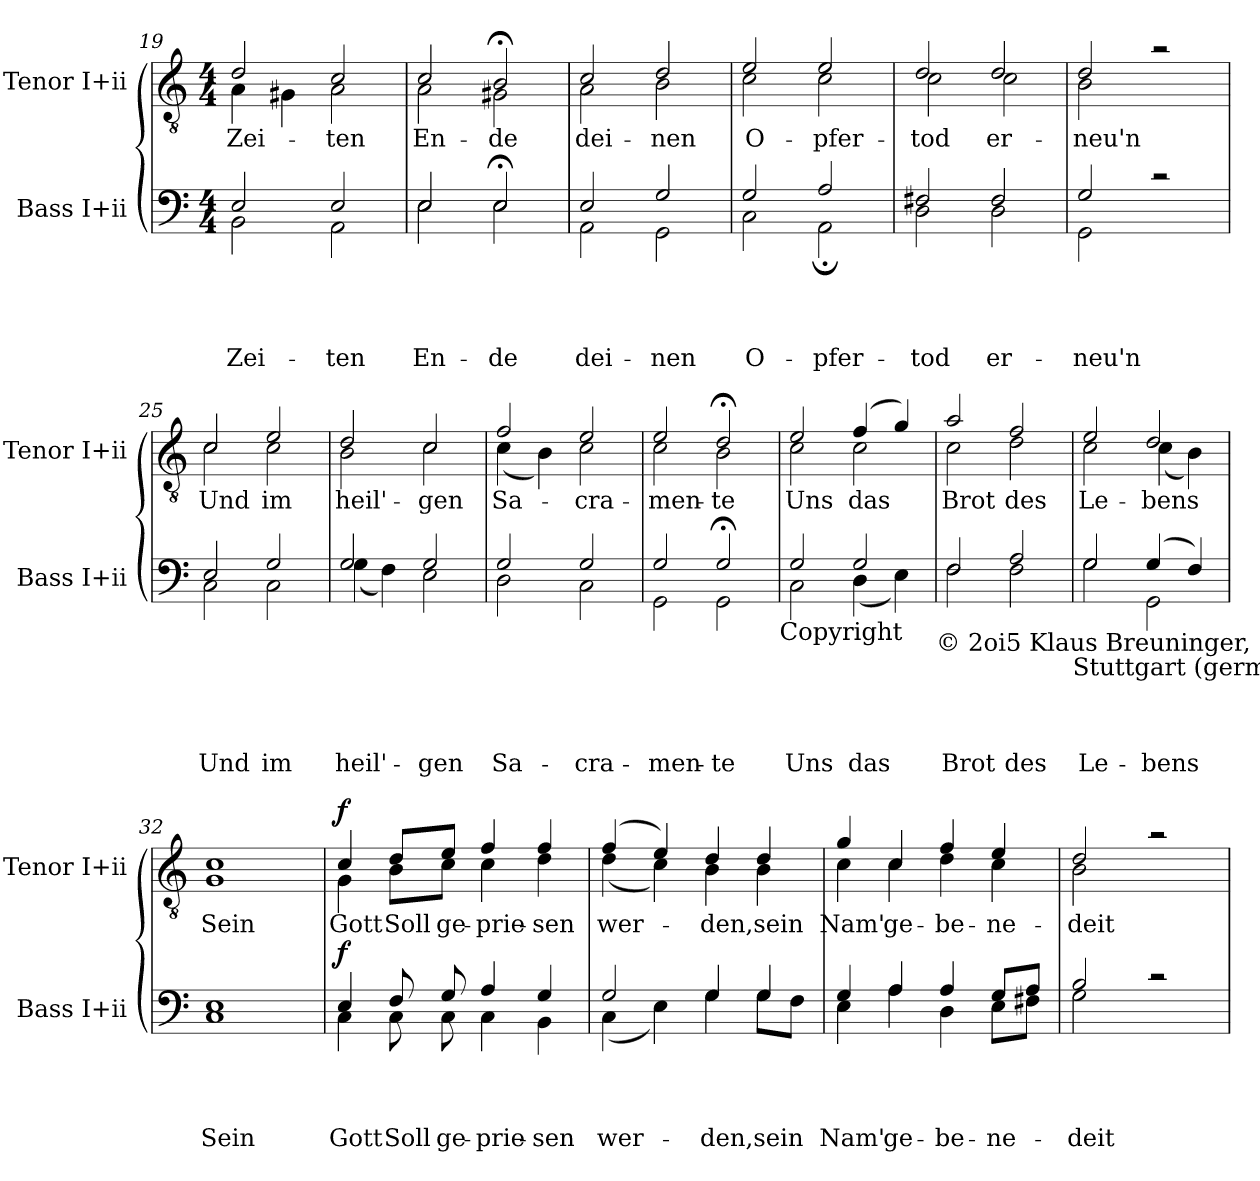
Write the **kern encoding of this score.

**kern	**text	**text	**text	**text	**dynam	**kern	**text	**dynam
*part2	*part2	*part2	*part2	*part2	*part2	*part1	*part1	*part1
*staff2	*staff2	*staff2	*staff2	*staff2	*staff2	*staff1	*staff1	*staff1
*I"Bass I+ii	*	*	*	*	*	*I"Tenor I+ii	*	*
*I'Bass I+ii	*	*	*	*	*	*I'Tenor I+ii	*	*
*clefF4	*	*	*	*	*	*clefGv2	*	*
*k[]	*	*	*	*	*	*k[]	*	*
*C:	*	*	*	*	*	*C:	*	*
*M4/4	*	*	*	*	*	*M4/4	*	*
=19	=19	=19	=19	=19	=19	=19	=19	=19
!	!	!	!	!LO:LY:b	!	!	!LO:LY:b	!
*^	*	*	*	*	*	*^	*	*
2E/	2BB\	.	.	.	Zei-	.	2d/	4A\	Zei-	.
.	.	.	.	.	.	.	.	4G#X\	.	.
!	!	!	!	!	!LO:LY:b	!	!	!	!LO:LY:b	!
2E/	2AA\	.	.	.	-ten	.	2c/	2A\	-ten	.
=20	=20	=20	=20	=20	=20	=20	=20	=20	=20	=20
!	!	!	!	!	!LO:LY:b	!	!	!	!LO:LY:b	!
2E/	2E\	.	.	.	En-	.	2c/	2A\	En-	.
!	!	!	!	!	!LO:LY:b	!	!	!	!LO:LY:b	!
2E;</	2E\	.	.	.	-de	.	2B;</	2G#X\	-de	.
!!LO:LB:g=z	!!
=21	=21	=21	=21	=21	=21	=21	=21	=21	=21	=21
!	!	!	!	!	!LO:LY:b	!	!	!	!LO:LY:b	!
2E/	2AA\	.	.	.	dei-	.	2c/	2A\	dei-	.
!	!	!	!	!	!LO:LY:b	!	!	!	!LO:LY:b	!
2G/	2GG\	.	.	.	-nen	.	2d/	2B\	-nen	.
=22	=22	=22	=22	=22	=22	=22	=22	=22	=22	=22
!	!	!	!	!	!LO:LY:b	!	!	!	!LO:LY:b	!
2G/	2C\	.	.	.	O-	.	2e/	2c\	O-	.
!	!	!	!	!	!LO:LY:b	!	!	!	!LO:LY:b	!
2A/	2AA;\	.	.	.	-pfer-	.	2e/	2c\	-pfer-	.
=23	=23	=23	=23	=23	=23	=23	=23	=23	=23	=23
!	!	!	!	!	!LO:LY:b	!	!	!	!LO:LY:b	!
2F#X/	2D\	.	.	.	-tod	.	2d/	2c\	-tod	.
!	!	!	!	!	!LO:LY:b	!	!	!	!LO:LY:b	!
2F#/	2D\	.	.	.	er-	.	2d/	2c\	er-	.
=24	=24	=24	=24	=24	=24	=24	=24	=24	=24	=24
!	!	!	!	!	!LO:LY:b	!	!	!	!LO:LY:b	!
2G/	2GG\	.	.	.	-neu'n	.	2d/	2B\	-neu'n	.
2rc	2ryy	.	.	.	.	.	2ra	2ryy	.	.
=25	=25	=25	=25	=25	=25	=25	=25	=25	=25	=25
!	!	!	!	!	!LO:LY:b	!	!	!	!LO:LY:b	!
2E/	2C\	.	.	.	Und	.	2c/	2c\	Und	.
!	!	!	!	!	!LO:LY:b	!	!	!	!LO:LY:b	!
2G/	2C\	.	.	.	im	.	2e/	2c\	im	.
=26	=26	=26	=26	=26	=26	=26	=26	=26	=26	=26
!	!	!	!	!	!LO:LY:b	!	!	!	!LO:LY:b	!
2G/	(<4G\	.	.	.	heil'-	.	2d/	2B\	heil'-	.
.	4F\)	.	.	.	.	.	.	.	.	.
!	!	!	!	!	!LO:LY:b	!	!	!	!LO:LY:b	!
2G/	2E\	.	.	.	-gen	.	2c/	2c\	-gen	.
!!LO:LB:g=z	!!
=27	=27	=27	=27	=27	=27	=27	=27	=27	=27	=27
!	!	!	!	!	!LO:LY:a	!	!	!	!LO:LY:b	!
2G/	2D\	.	.	.	Sa-	.	2f/	(<4c\	Sa-	.
.	.	.	.	.	.	.	.	4B\)	.	.
!	!	!	!	!	!LO:LY:a	!	!	!	!LO:LY:b	!
2G/	2C\	.	.	.	-cra-	.	2e/	2c\	-cra-	.
=28	=28	=28	=28	=28	=28	=28	=28	=28	=28	=28
!	!	!	!	!	!LO:LY:a	!	!	!	!LO:LY:b	!
2G/	2GG\	.	.	.	-men-	.	2e/	2c\	-men-	.
!	!	!	!	!	!LO:LY:a	!	!	!	!LO:LY:b	!
2G;</	2GG\	.	.	.	-te	.	2d;</	2B\	-te	.
!	!LO:TX:b:t=Copyright	!	!	!	!	!	!	!	!	!
=29	=29	=29	=29	=29	=29	=29	=29	=29	=29	=29
!	!	!	!	!	!LO:LY:a	!	!	!	!LO:LY:b	!
2G/	2C\	.	.	.	Uns	.	2e/	2c\	Uns	.
!	!	!	!	!	!LO:LY:a	!	!	!	!LO:LY:b	!
2G/	(<4D\	.	.	.	das	.	(4f/	2c\	das	.
.	4E\)	.	.	.	.	.	4g/)	.	.	.
!	!LO:TX:b:t=© 2oi5 Klaus Breuninger,	!	!	!	!	!	!	!	!	!
=30	=30	=30	=30	=30	=30	=30	=30	=30	=30	=30
!	!	!	!	!	!LO:LY:a	!	!	!	!LO:LY:b	!
2F/	2F\	.	.	.	Brot	.	2a/	2c\	Brot	.
!	!	!	!	!	!LO:LY:a	!	!	!	!LO:LY:b	!
2A/	2F\	.	.	.	des	.	2f/	2d\	des	.
!	!LO:TX:b:t=Stuttgart (germany)	!	!	!	!	!	!	!	!	!
=31	=31	=31	=31	=31	=31	=31	=31	=31	=31	=31
!	!	!	!	!	!LO:LY:a	!	!	!	!LO:LY:b	!
2G/	2G\	.	.	.	Le-	.	2e/	2c\	Le-	.
!	!	!	!	!	!LO:LY:a	!	!	!	!LO:LY:b	!
(4G/	2GG\	.	.	.	-bens	.	2d/	(<4c\	-bens	.
4F/)	.	.	.	.	.	.	.	4B\)	.	.
*v	*v	*	*	*	*	*	*	*	*	*
=32	=32	=32	=32	=32	=32	=32	=32	=32	=32
!	!	!	!	!LO:LY:a	!	!	!	!LO:LY:b	!
*	*	*	*	*	*	*v	*v	*	*
1C 1E	.	.	.	Sein	.	1G 1c	Sein	.
!!LO:PB:g=z
=33!	=33!	=33!	=33!	=33!	=33!	=33!	=33!	=33!
!	!	!	!	!LO:LY:a	!LO:DY:a	!	!LO:LY:b	!LO:DY:a
*^	*	*	*	*	*	*^	*	*
4E/	4C\	.	.	.	Gott	f	4c/	4G\	Gott	f
!	!	!	!	!	!LO:LY:a	!	!	!	!LO:LY:b	!
8F/	8C\	.	.	.	Soll	.	8d/L	8B\L	Soll	.
!	!	!	!	!	!LO:LY:a	!	!	!	!LO:LY:b	!
8G/	8C\	.	.	.	ge-	.	8e/J	8c\J	ge-	.
!	!	!	!	!	!LO:LY:a	!	!	!	!LO:LY:b	!
4A/	4C\	.	.	.	-prie-	.	4f/	4c\	-prie-	.
!	!	!	!	!	!LO:LY:a:rj	!	!	!	!LO:LY:b:rj	!
4G/	4BB\	.	.	.	-sen	.	4f/	4d\	-sen	.
=34	=34	=34	=34	=34	=34	=34	=34	=34	=34	=34
!	!	!	!	!	!LO:LY:a	!	!	!	!LO:LY:b	!
2G/	(<4C\	.	.	.	wer-	.	(4f/	(<4d\	wer-	.
.	4E\)	.	.	.	.	.	4e/)	4c\)	.	.
!	!	!	!	!	!LO:LY:a	!	!	!	!LO:LY:b	!
4G/	4G\	.	.	.	-den,sein	.	4d/	4B\	-den,sein	.
4G/	8G\L	.	.	.	.	.	4d/	4B\	.	.
.	8F\J	.	.	.	.	.	.	.	.	.
=35	=35	=35	=35	=35	=35	=35	=35	=35	=35	=35
!	!	!	!	!	!LO:LY:a	!	!	!	!LO:LY:b	!
4G/	4E\	.	.	.	Nam'	.	4g/	4c\	Nam'	.
!	!	!	!	!	!LO:LY:a	!	!	!	!LO:LY:b	!
4A/	4A\	.	.	.	ge-	.	4c/	4c\	ge-	.
!	!	!	!	!	!LO:LY:a	!	!	!	!LO:LY:b	!
4A/	4D\	.	.	.	-be-	.	4f/	4d\	-be-	.
!	!	!	!	!	!LO:LY:a	!	!	!	!LO:LY:b	!
8G/L	8E\L	.	.	.	-ne-	.	4e/	4c\	-ne-	.
8A/J	8F#X\J	.	.	.	.	.	.	.	.	.
=36	=36	=36	=36	=36	=36	=36	=36	=36	=36	=36
!	!	!	!	!	!LO:LY:a	!	!	!	!LO:LY:b	!
2B/	2G\	.	.	.	-deit	.	2d/	2B\	-deit	.
2rc	2ryy	.	.	.	.	.	2ra	2ryy	.	.
*v	*v	*	*	*	*	*	*	*	*	*
*	*	*	*	*	*	*v	*v	*	*
=	=	=	=	=	=	=	=	=
*-	*-	*-	*-	*-	*-	*-	*-	*-
